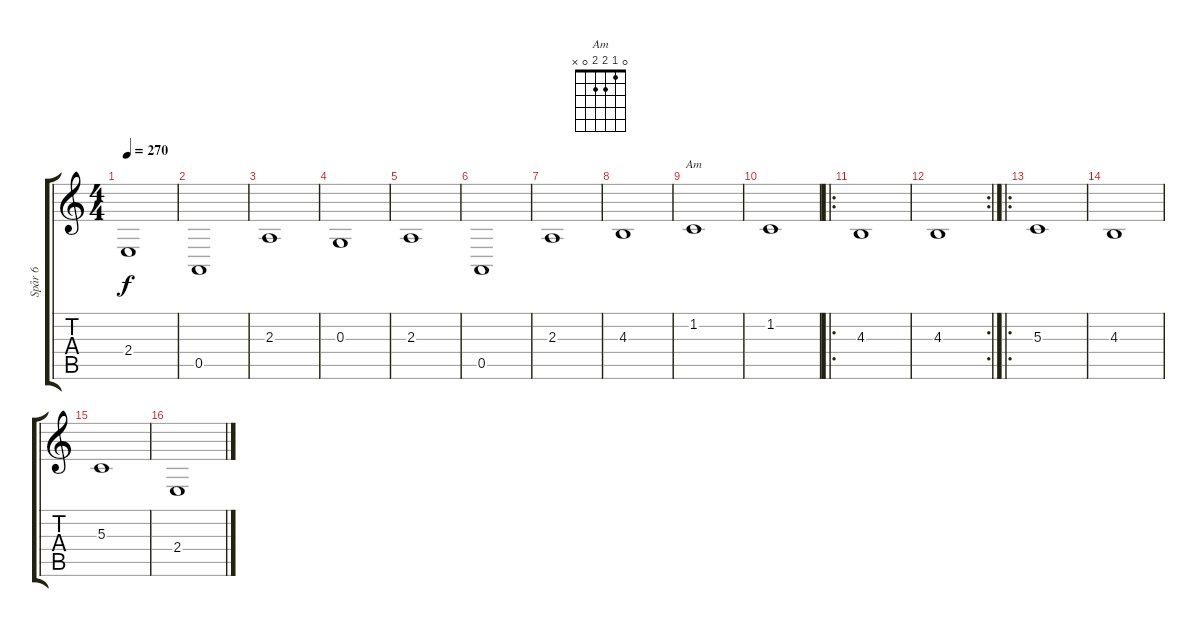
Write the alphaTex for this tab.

\track ("Spår 6" "Spår 6") {instrument choiraahs}
\staff {score tabs}
\tuning (E4 B3 G3 D3 A2 E2) {hide}
\chord ("Am" 0 1 2 2 0 x)
\ts (4 4)
\tempo 270
\clef g2
\ks c
2.4.1{dy f} |
0.5.1 |
2.3.1 |
0.3.1 |
2.3.1 |
0.5.1 |
2.3.1 |
4.3.1 |
1.2.1{ch "Am"} |
1.2.1 |
\ro
4.3.1 |
\rc 2
4.3.1 |
\ro
5.3.1 |
4.3.1 |
5.3.1 |
2.4.1
